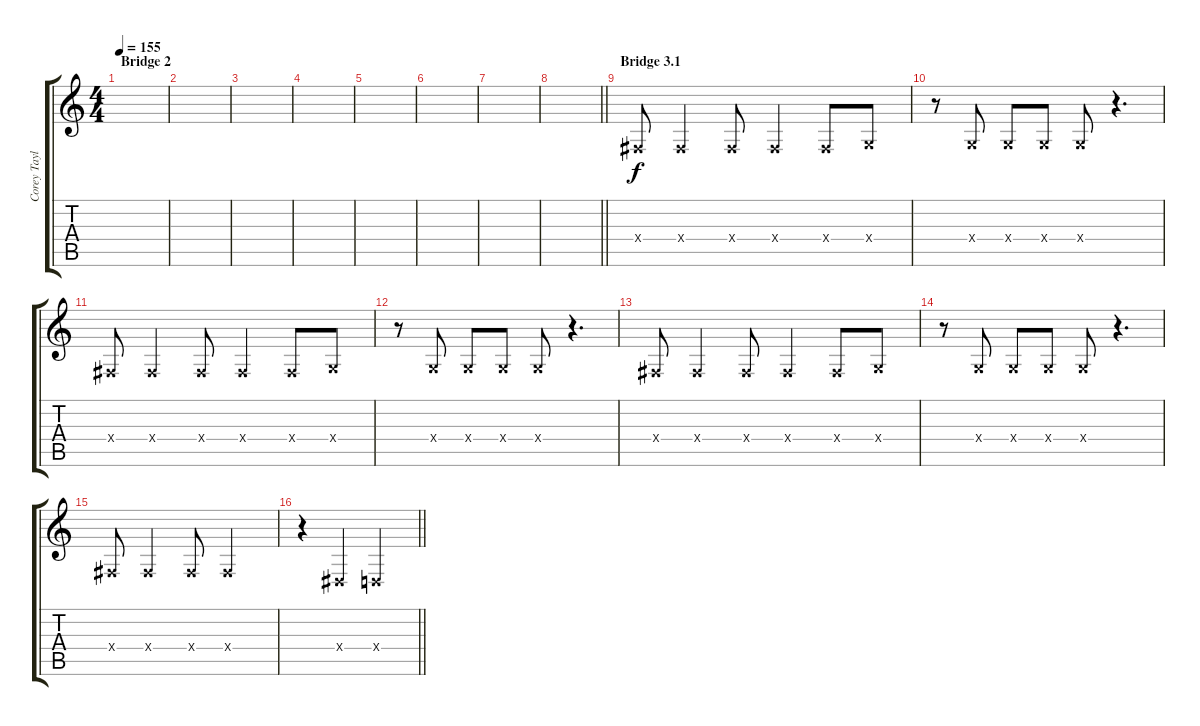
\track ("Corey Taylor" "Corey Tayl") {instrument lead2sawtooth}
\staff {score tabs}
\tuning (Db4 Ab3 E3 B2 Gb2 B1) {hide}
\ts (4 4)
\section ("" "Bridge 2")
\tempo 155
\clef g2
\ks c
|
|
|
|
|
|
|
\barLineRight lightlight
|
\section ("" "Bridge 3.1")
7.4{x}.8 7.4{x}.4 7.4{x}.8 7.4{x}.4 7.4{x}.8 8.4{x}.8 |
r.8 8.4{x}.8 8.4{x}.8 8.4{x}.8 8.4{x}.8 r.4{d} |
7.4{x}.8 7.4{x}.4 7.4{x}.8 7.4{x}.4 7.4{x}.8 8.4{x}.8 |
r.8 8.4{x}.8 8.4{x}.8 8.4{x}.8 8.4{x}.8 r.4{d} |
7.4{x}.8 7.4{x}.4 7.4{x}.8 7.4{x}.4 7.4{x}.8 8.4{x}.8 |
r.8 8.4{x}.8 8.4{x}.8 8.4{x}.8 8.4{x}.8 r.4{d} |
7.4{x}.8 7.4{x}.4 7.4{x}.8 7.4{x}.2 |
\barLineRight lightlight
r.4 4.4{x}.4 3.4{x}.2
